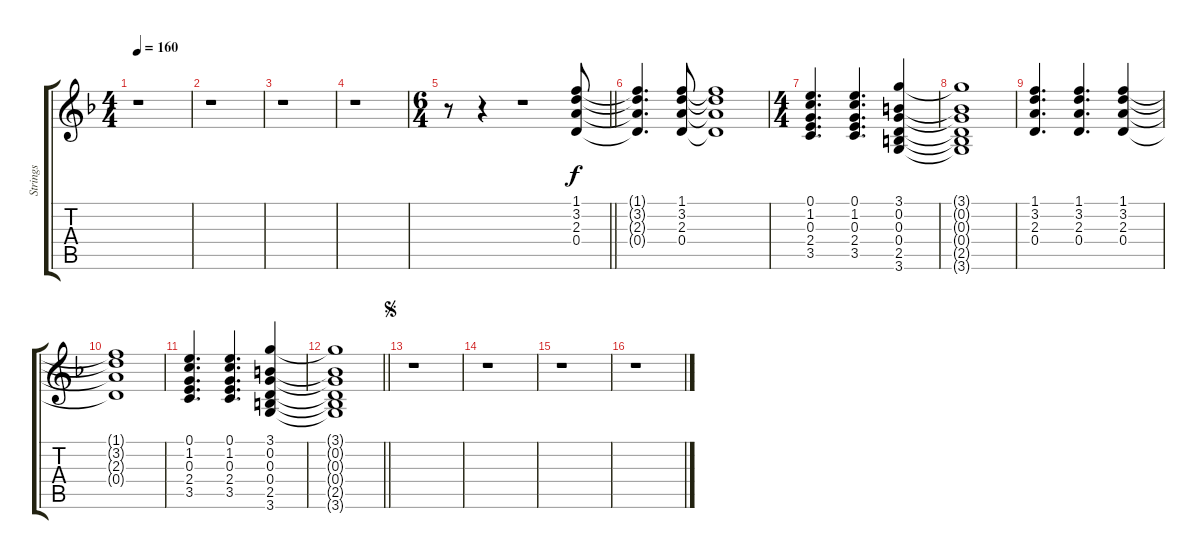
\track ("Strings" "Strings") {instrument stringensemble1}
\staff {score tabs}
\tuning (E5 B4 G4 D4 A3 E3) {hide}
\ts (4 4)
\tempo 160
\clef g2
\ks f
r.1{dy f} |
r.1 |
r.1 |
r.1 |
\ts (6 4)
\barLineRight lightlight
r.8 r.4 r.1 (1.1 3.2 2.3 0.4).8 |
(1.1{t} 3.2{t} 2.3{t} 0.4{t}).4{d} (1.1 3.2 2.3 0.4).8 (1.1{t} 3.2{t} 2.3{t} 0.4{t}).1 |
\ts (4 4)
(0.1 1.2 0.3 2.4 3.5).4{d} (0.1 1.2 0.3 2.4 3.5).4{d} (3.1 0.2 0.3 0.4 2.5 3.6).4 |
(3.1{t} 0.2{t} 0.3{t} 0.4{t} 2.5{t} 3.6{t}).1 |
(1.1 3.2 2.3 0.4).4{d} (1.1 3.2 2.3 0.4).4{d} (1.1 3.2 2.3 0.4).4 |
(1.1{t} 3.2{t} 2.3{t} 0.4{t}).1 |
(0.1 1.2 0.3 2.4 3.5).4{d} (0.1 1.2 0.3 2.4 3.5).4{d} (3.1 0.2 0.3 0.4 2.5 3.6).4 |
\barLineRight lightlight
(3.1{t} 0.2{t} 0.3{t} 0.4{t} 2.5{t} 3.6{t}).1 |
\jump segno
r.1 |
r.1 |
r.1 |
r.1
